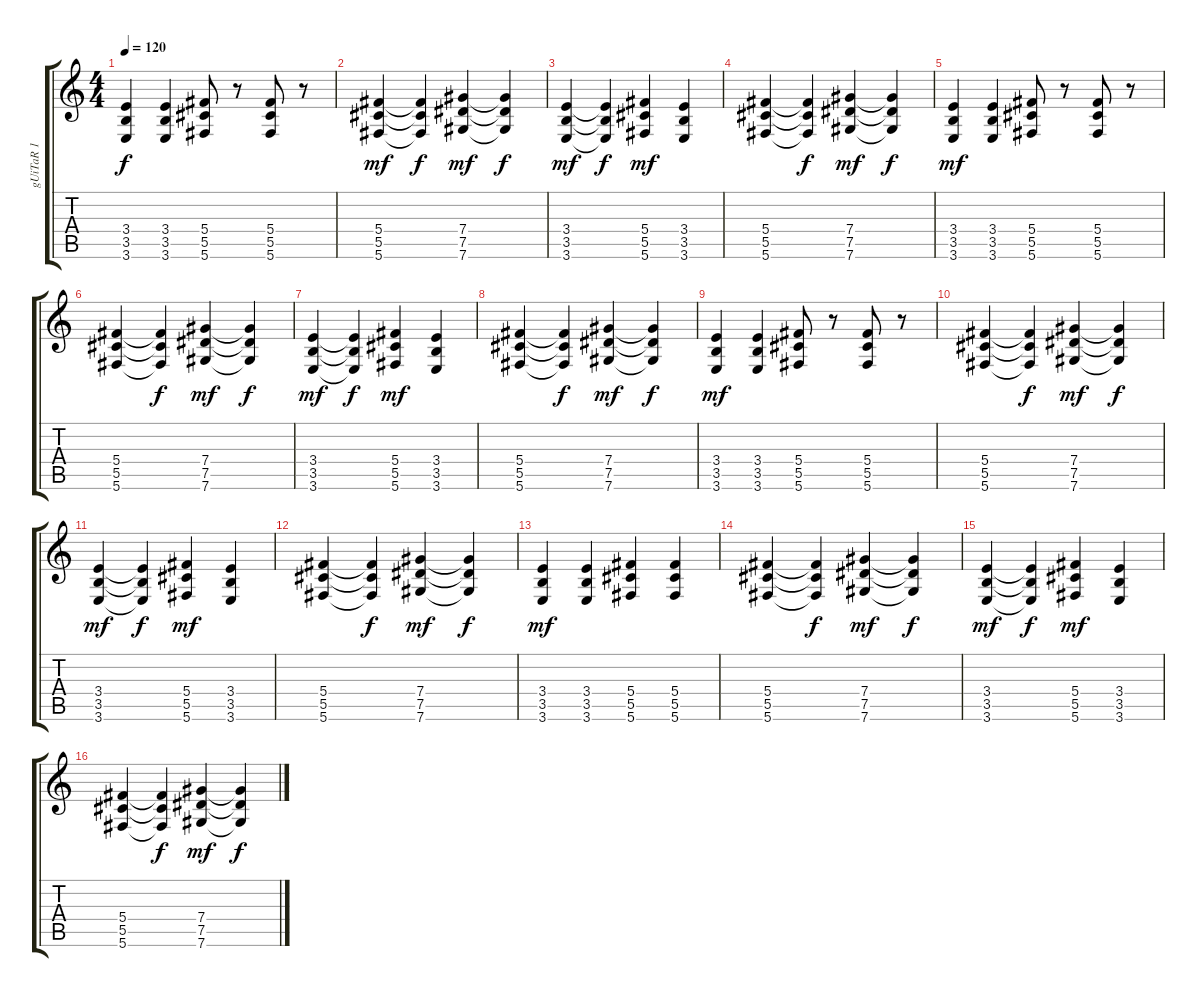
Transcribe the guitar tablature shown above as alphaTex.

\track ("gUiTaR 1" "gUiTaR 1") {instrument overdrivenguitar}
\staff {score tabs}
\tuning (Eb4 Bb3 Gb3 Db3 Ab2 Db2) {hide}
\ts (4 4)
\tempo 120
\clef g2
\ks c
(3.4 3.5 3.6).4{dy f} (3.4 3.5 3.6).4 (5.4 5.5 5.6).8 r.8 (5.4 5.5 5.6).8 r.8 |
(5.4 5.5 5.6).4{dy mf} (5.4{t} 5.5{t} 5.6{t}).4{dy f} (7.4 7.5 7.6).4{dy mf} (7.4{t} 7.5{t} 7.6{t}).4{dy f} |
(3.4 3.5 3.6).4{dy mf} (3.4{t} 3.5{t} 3.6{t}).4{dy f} (5.4 5.5 5.6).4{dy mf} (3.4 3.5 3.6).4 |
(5.4 5.5 5.6).4 (5.4{t} 5.5{t} 5.6{t}).4{dy f} (7.4 7.5 7.6).4{dy mf} (7.4{t} 7.5{t} 7.6{t}).4{dy f} |
(3.4 3.5 3.6).4{dy mf} (3.4 3.5 3.6).4 (5.4 5.5 5.6).8 r.8 (5.4 5.5 5.6).8 r.8 |
(5.4 5.5 5.6).4 (5.4{t} 5.5{t} 5.6{t}).4{dy f} (7.4 7.5 7.6).4{dy mf} (7.4{t} 7.5{t} 7.6{t}).4{dy f} |
(3.4 3.5 3.6).4{dy mf} (3.4{t} 3.5{t} 3.6{t}).4{dy f} (5.4 5.5 5.6).4{dy mf} (3.4 3.5 3.6).4 |
(5.4 5.5 5.6).4 (5.4{t} 5.5{t} 5.6{t}).4{dy f} (7.4 7.5 7.6).4{dy mf} (7.4{t} 7.5{t} 7.6{t}).4{dy f} |
(3.4 3.5 3.6).4{dy mf} (3.4 3.5 3.6).4 (5.4 5.5 5.6).8 r.8 (5.4 5.5 5.6).8 r.8 |
(5.4 5.5 5.6).4 (5.4{t} 5.5{t} 5.6{t}).4{dy f} (7.4 7.5 7.6).4{dy mf} (7.4{t} 7.5{t} 7.6{t}).4{dy f} |
(3.4 3.5 3.6).4{dy mf} (3.4{t} 3.5{t} 3.6{t}).4{dy f} (5.4 5.5 5.6).4{dy mf} (3.4 3.5 3.6).4 |
(5.4 5.5 5.6).4 (5.4{t} 5.5{t} 5.6{t}).4{dy f} (7.4 7.5 7.6).4{dy mf} (7.4{t} 7.5{t} 7.6{t}).4{dy f} |
(3.4 3.5 3.6).4{dy mf} (3.4 3.5 3.6).4 (5.4 5.5 5.6).4 (5.4 5.5 5.6).4 |
(5.4 5.5 5.6).4 (5.4{t} 5.5{t} 5.6{t}).4{dy f} (7.4 7.5 7.6).4{dy mf} (7.4{t} 7.5{t} 7.6{t}).4{dy f} |
(3.4 3.5 3.6).4{dy mf} (3.4{t} 3.5{t} 3.6{t}).4{dy f} (5.4 5.5 5.6).4{dy mf} (3.4 3.5 3.6).4 |
(5.4 5.5 5.6).4 (5.4{t} 5.5{t} 5.6{t}).4{dy f} (7.4 7.5 7.6).4{dy mf} (7.4{t} 7.5{t} 7.6{t}).4{dy f}
